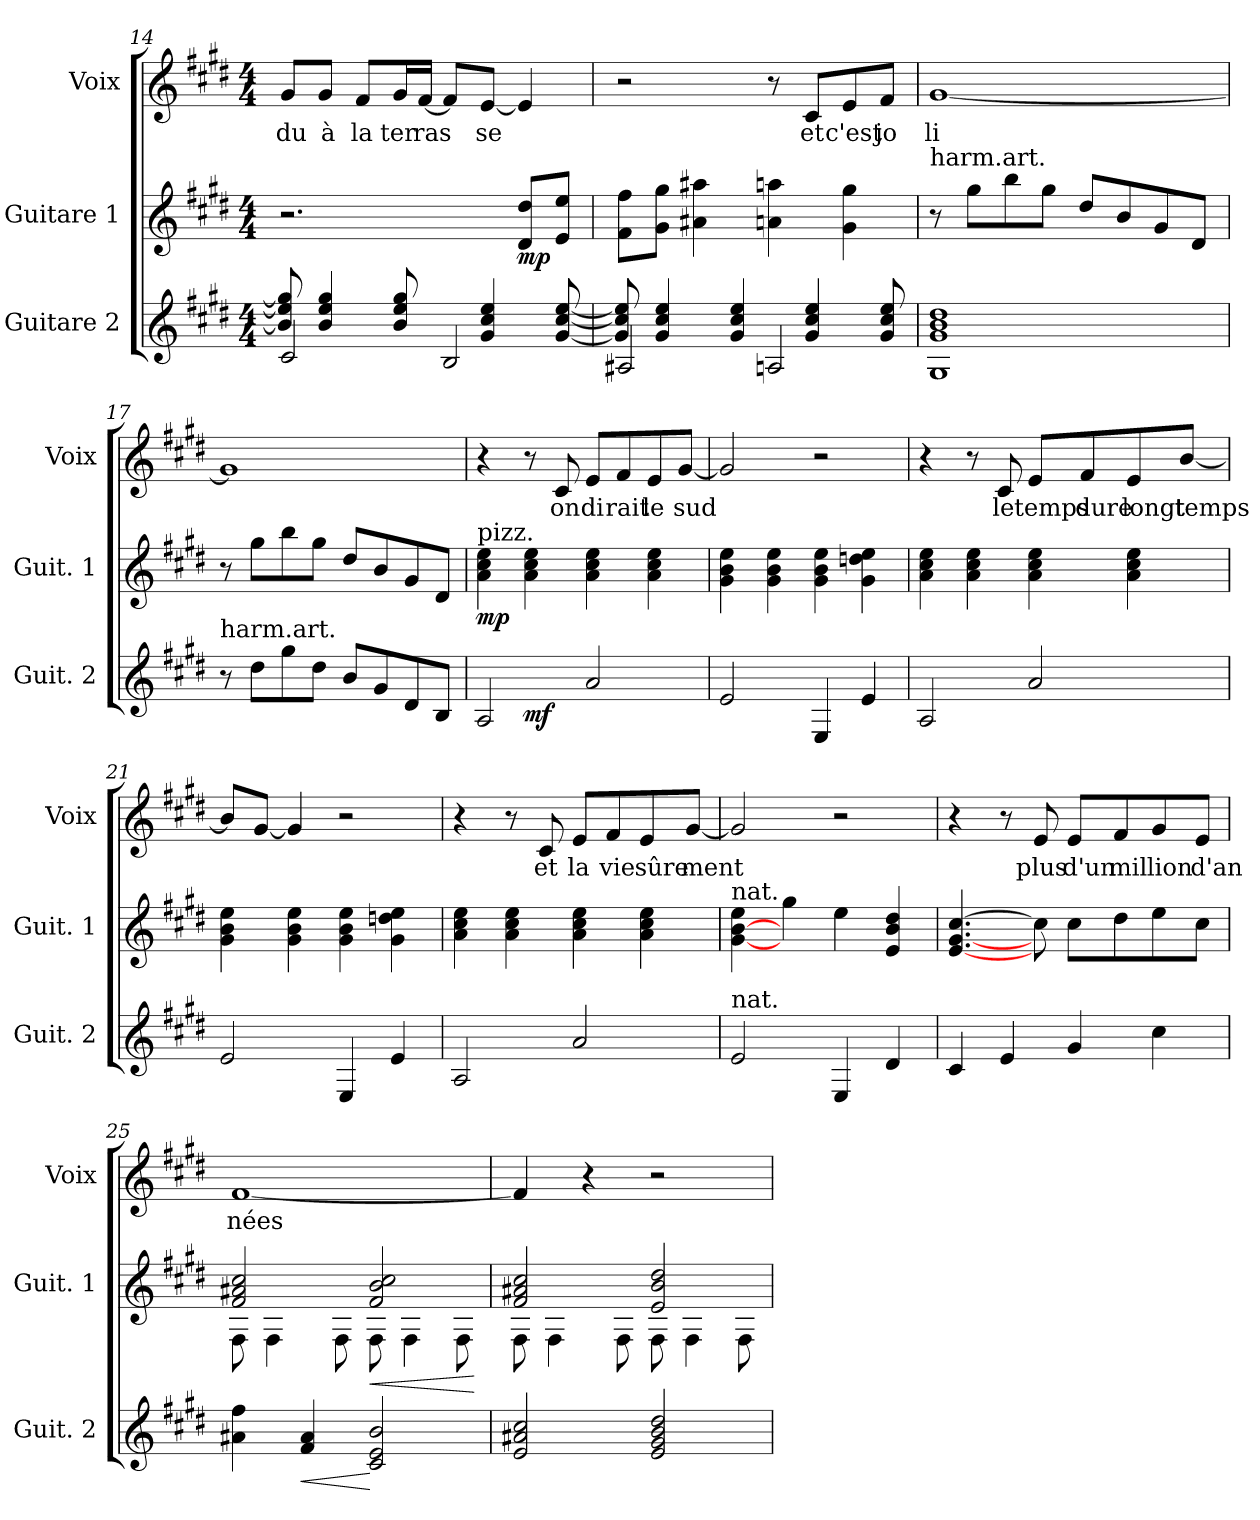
**kern	**dynam	**kern	**dynam	**kern	**text
*part3	*part3	*part2	*part2	*part1	*part1
*staff3	*staff3	*staff2	*staff2	*staff1	*staff1
*I"Guitare 2	*	*I"Guitare 1	*	*I"Voix	*
*I'Guit. 2	*	*I'Guit. 1	*	*I'Voix	*
*clefG2	*	*clefG2	*	*clefG2	*
*ITrd7c12	*	*ITrd7c12	*	*	*
*k[f#c#g#d#]	*	*k[f#c#g#d#]	*	*k[f#c#g#d#]	*
*E:	*	*E:	*	*E:	*
*M4/4	*	*M4/4	*	*M4/4	*
=14	=14	=14	=14	=14	=14
*^	*	*	*	*	*
!	!	!	!	!	!	!LO:LY:b
2C#/	8B/] 8e/] 8g#/]	.	2.r	.	8g#/L	du
!	!	!	!	!	!	!LO:LY:b
.	4B/ 4e/ 4g#/	.	.	.	8g#/J	à
!	!	!	!	!	!	!LO:LY:b
.	.	.	.	.	8f#/L	la
!	!	!	!	!	!	!LO:LY:b
.	8B/ 8e/ 8g#/	.	.	.	16g#/L	ter
!	!	!	!	!	!	!LO:LY:b
.	.	.	.	.	[16f#/JJ	ras
2BB/	8ryy	.	.	.	8f#/L]	.
!	!	!	!	!	!	!LO:LY:b
.	4G#/ 4c#/ 4e/	.	.	.	[8e/J	se
!	!	!	!	!LO:DY:b	!	!
.	.	.	8D#/ 8d#/L	mp	4e/]	.
.	[>8G#/ [>8c#/ [>8e/	.	8E/ 8e/J	.	.	.
=15	=15	=15	=15	=15	=15	=15
2AA#X/	8G#/] 8c#/] 8e/]	.	8F#\ 8f#\L	.	2r	.
.	4G#/ 4c#/ 4e/	.	8G#\ 8g#\J	.	.	.
.	.	.	4A#X\ 4a#X\	.	.	.
.	4G#/ 4c#/ 4e/	.	.	.	.	.
2AAn/	.	.	4An\ 4an\	.	8r	.
!	!	!	!	!	!	!LO:LY:b
.	4G#/ 4c#/ 4e/	.	.	.	8c#/L	et
!	!	!	!	!	!	!LO:LY:b
.	.	.	4G#\ 4g#\	.	8e/	c'est
!	!	!	!	!	!	!LO:LY:b
.	8G#/ 8c#/ 8e/	.	.	.	8f#/J	jo
=16	=16	=16	=16	=16	=16	=16
!	!	!	!LO:TX:a:t=harm.art.	!	!	!
!	!	!	!	!	!	!LO:LY:b
*v	*v	*	*	*	*	*
1GG# 1G# 1B 1d#	.	8r	.	[1g#	li
.	.	8g#\L	.	.	.
.	.	8b\	.	.	.
.	.	8g#\J	.	.	.
.	.	8d#/L	.	.	.
.	.	8B/	.	.	.
.	.	8G#/	.	.	.
.	.	8D#/J	.	.	.
!!LO:LB:g=z
=17	=17	=17	=17	=17	=17
!LO:TX:a:t=harm.art.	!	!	!	!	!
8r	.	8r	.	1g#]	.
8d#\L	.	8g#\L	.	.	.
8g#\	.	8b\	.	.	.
8d#\J	.	8g#\J	.	.	.
8B/L	.	8d#/L	.	.	.
8G#/	.	8B/	.	.	.
8D#/	.	8G#/	.	.	.
8BB/J	.	8D#/J	.	.	.
=18	=18	=18	=18	=18	=18
!	!	!LO:TX:a:t=pizz.	!	!	!
!LO:TX:b:t=nat.	!	!	!	!	!
!	!	!	!LO:DY:b	!	!
*^	*	*	*	*	*
2AA/	4ryy	.	4A\ 4c#\ 4e\	mp	4r	.
!	!	!LO:DY:b	!	!	!	!
.	2.ryy	mf	4A\ 4c#\ 4e\	.	8r	.
!	!	!	!	!	!	!LO:LY:b
.	.	.	.	.	8c#/	on
!	!	!	!	!	!	!LO:LY:b
2A/	.	.	4A\ 4c#\ 4e\	.	8e/L	di
!	!	!	!	!	!	!LO:LY:b
.	.	.	.	.	8f#/	rait
!	!	!	!	!	!	!LO:LY:b
.	.	.	4A\ 4c#\ 4e\	.	8e/	le
!	!	!	!	!	!	!LO:LY:b
.	.	.	.	.	[8g#/J	sud
*v	*v	*	*	*	*	*
=19	=19	=19	=19	=19	=19
2E/	.	4G#\ 4B\ 4e\	.	2g#/]	.
.	.	4G#\ 4B\ 4e\	.	.	.
4EE/	.	4G#\ 4B\ 4e\	.	2r	.
4E/	.	4G#\ 4dn\ 4e\	.	.	.
=20	=20	=20	=20	=20	=20
2AA/	.	4A\ 4c#\ 4e\	.	4r	.
.	.	4A\ 4c#\ 4e\	.	8r	.
!	!	!	!	!	!LO:LY:b
.	.	.	.	8c#/	le
!	!	!	!	!	!LO:LY:b
2A/	.	4A\ 4c#\ 4e\	.	8e/L	temps
!	!	!	!	!	!LO:LY:b
.	.	.	.	8f#/	dure
!	!	!	!	!	!LO:LY:b
.	.	4A\ 4c#\ 4e\	.	8e/	longt
!	!	!	!	!	!LO:LY:b
.	.	.	.	[8b/J	temps
!!LO:LB:g=z
=21	=21	=21	=21	=21	=21
2E/	.	4G#\ 4B\ 4e\	.	8b/L]	.
.	.	.	.	[8g#/J	.
.	.	4G#\ 4B\ 4e\	.	4g#/]	.
4EE/	.	4G#\ 4B\ 4e\	.	2r	.
4E/	.	4G#\ 4dn\ 4e\	.	.	.
=22	=22	=22	=22	=22	=22
2AA/	.	4A\ 4c#\ 4e\	.	4r	.
.	.	4A\ 4c#\ 4e\	.	8r	.
!	!	!	!	!	!LO:LY:b
.	.	.	.	8c#/	et
!	!	!	!	!	!LO:LY:b
2A/	.	4A\ 4c#\ 4e\	.	8e/L	la
!	!	!	!	!	!LO:LY:b
.	.	.	.	8f#/	vie
!	!	!	!	!	!LO:LY:b
.	.	4A\ 4c#\ 4e\	.	8e/	sûre
!	!	!	!	!	!LO:LY:b
.	.	.	.	[8g#/J	ment
=23	=23	=23	=23	=23	=23
!	!	!LO:TX:a:t=nat.	!	!	!
!LO:TX:a:t=nat.	!	!	!	!	!
2E/	.	[4G#\ [4B\ 4e\	.	2g#/]	.
.	.	4g#\	.	.	.
4EE/	.	4e\	.	2r	.
4D#/	.	4E/ 4B/ 4d#/	.	.	.
=24	=24	=24	=24	=24	=24
4C#/	.	[4.E/ [4.G#/ [4.c#/	.	4r	.
4E/	.	.	.	8r	.
!	!	!	!	!	!LO:LY:b
.	.	8c#\]	.	8e/	plus
!	!	!	!	!	!LO:LY:b
4G#/	.	8c#\L	.	8e/L	d'un
!	!	!	!	!	!LO:LY:b
.	.	8d#\	.	8f#/	mil
!	!	!	!	!	!LO:LY:b
4c#\	.	8e\	.	8g#/	lion
!	!	!	!	!	!LO:LY:b
.	.	8c#\J	.	8e/J	d'an
!!LO:PB:g=z
=25	=25	=25	=25	=25	=25
*	*	*^	*	*	*
!	!	!	!	!	!	!LO:LY:b
4A#X\ 4f#\	.	2F#/ 2A#X/ 2c#/	8FF#\	.	[1f#	nées
.	.	.	4FF#\	.	.	.
!	!LO:HP:b	!	!	!	!	!
4F#/ 4A#/	<	.	.	.	.	.
.	.	.	8FF#\	.	.	.
!	!	!	!	!LO:HP:b	!	!
2C#/ 2E/ 2B/	[	2F#/ 2B/ 2c#/	8FF#\	<	.	.
.	.	.	4FF#\	.	.	.
.	.	.	8FF#\	.	.	.
*	*	*v	*v	*	*	*
.	.	.	[	.	.
=26	=26	=26	=26	=26	=26
*	*	*^	*	*	*
2E/ 2A#X/ 2c#/	.	2F#/ 2A#X/ 2c#/	8FF#\	.	4f#/]	.
.	.	.	4FF#\	.	.	.
.	.	.	.	.	4r	.
.	.	.	8FF#\	.	.	.
2E/ 2G#/ 2B/ 2d#/	.	2E/ 2B/ 2d#/	8FF#\	.	2r	.
.	.	.	4FF#\	.	.	.
.	.	.	8FF#\	.	.	.
*	*	*v	*v	*	*	*
=	=	=	=	=	=
*-	*-	*-	*-	*-	*-
